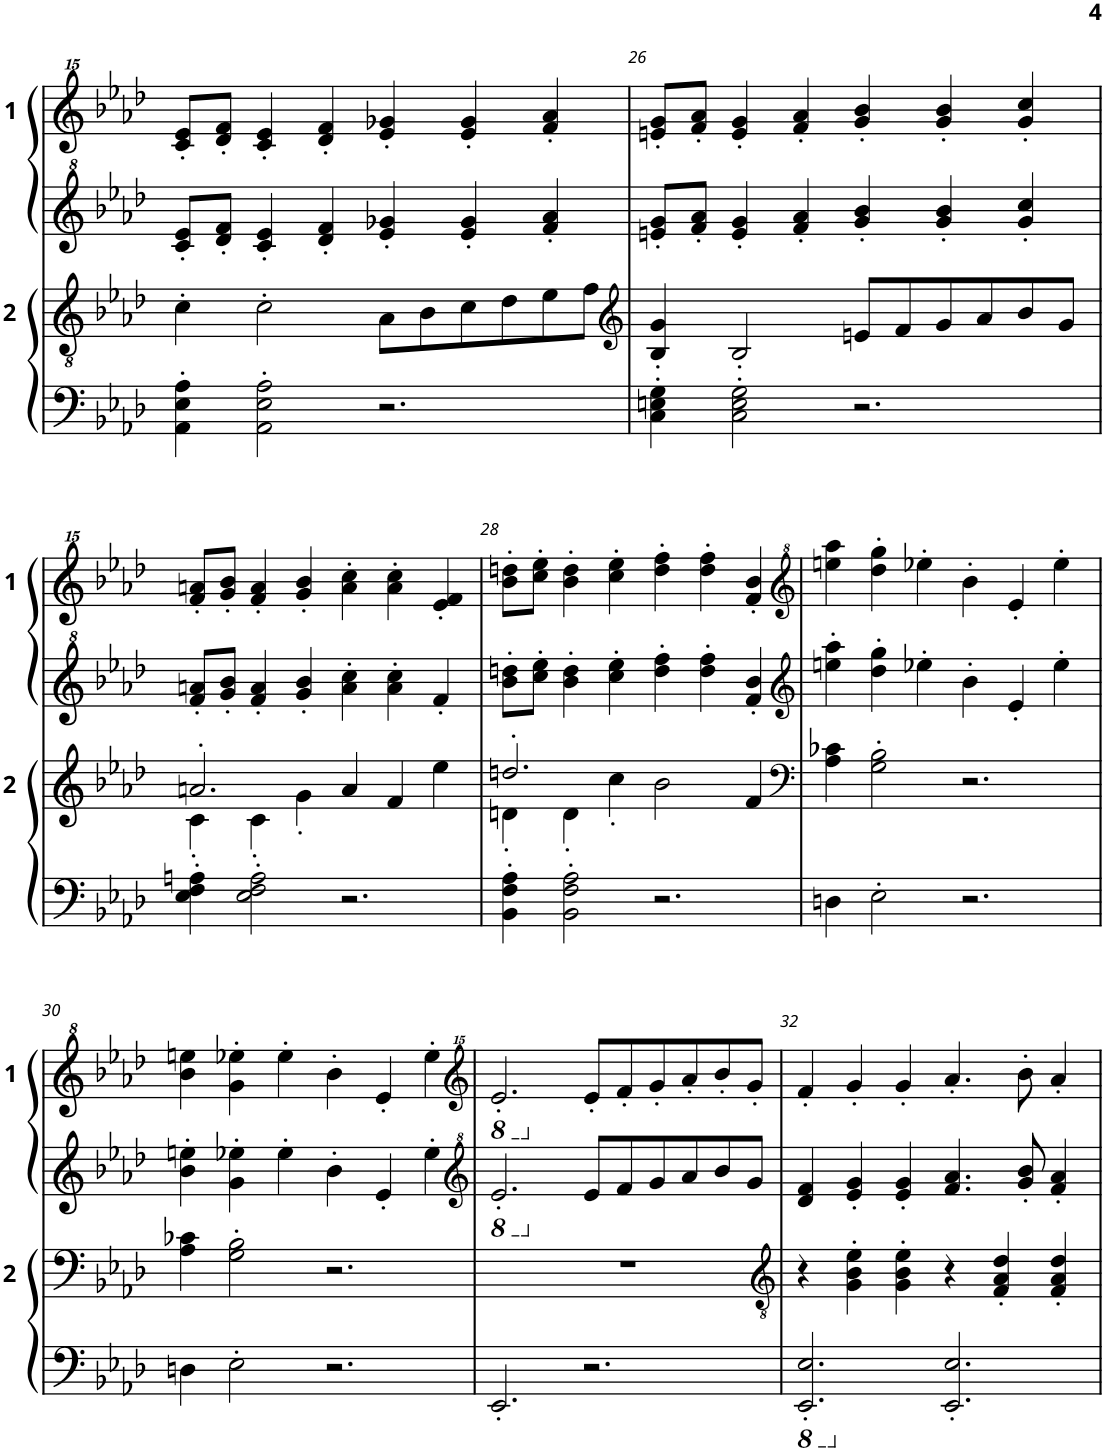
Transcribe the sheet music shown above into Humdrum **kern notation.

**kern	**kern	**kern	**kern
*part4	*part3	*part2	*part1
*staff4	*staff3	*staff2	*staff1
*I"Piano 4	*I"Player 2	*I"Piano 3	*I"Player 1
*I'Pno	*	*I'Pno	*
!!LO:PB:g=z
*clefF4	*clefGv2	*clefG^2	*clefG^^2
*k[b-e-a-d-]	*k[b-e-a-d-]	*k[b-e-a-d-]	*k[b-e-a-d-]
*M6/4	*M6/4	*M6/4	*M6/4
=25	=25	=25	=25
4AA-\' 4E-\' 4A-\'	4c'\	8cc/' 8ee-/'L	8ccc/' 8eee-/'L
.	.	8dd-/' 8ff/'J	8ddd-/' 8fff/'J
2AA-\' 2E-\' 2A-\'	2c'\	4cc/' 4ee-/'	4ccc/' 4eee-/'
.	.	4dd-/' 4ff/'	4ddd-/' 4fff/'
2.r	8A-\L	4ee-/' 4gg-X/'	4eee-/' 4ggg-X/'
.	8B-\	.	.
.	8c\	4ee-/' 4gg-/'	4eee-/' 4ggg-/'
.	8d-\	.	.
.	8e-\	4ff/' 4aa-/'	4fff/' 4aaa-/'
.	8f\J	.	.
=26	=26	=26	=26
*	*clefG2	*	*
4C\' 4En\' 4G\'	4B-/' 4g/'	8een/' 8gg/'L	8eeen/' 8ggg/'L
.	.	8ff/' 8aa-/'J	8fff/' 8aaa-/'J
2C\' 2E\' 2G\'	2B-'/	4ee/' 4gg/'	4eee/' 4ggg/'
.	.	4ff/' 4aa-/'	4fff/' 4aaa-/'
2.r	8en/L	4gg/' 4bb-/'	4ggg/' 4bbb-/'
.	8f/	.	.
.	8g/	4gg/' 4bb-/'	4ggg/' 4bbb-/'
.	8a-/	.	.
.	8b-/	4gg/' 4ccc/'	4ggg/' 4cccc/'
.	8g/J	.	.
!!LO:LB:g=z
=27	=27	=27	=27
*	*^	*	*
4E-\' 4F\' 4An\'	2.an'/	4c'\	8ff/' 8aan/'L	8fff/' 8aaan/'L
.	.	.	8gg/' 8bb-/'J	8ggg/' 8bbb-/'J
2E-\' 2F\' 2A\'	.	4c'\	4ff/' 4aa/'	4fff/' 4aaa/'
.	.	4g'\	4gg/' 4bb-/'	4ggg/' 4bbb-/'
2.r	4a/	2.ryy	4aa\' 4ccc\'	4aaa\' 4cccc\'
.	4f/	.	4aa\' 4ccc\'	4aaa\' 4cccc\'
.	4ee-\	.	4ff'/	4eee-/' 4fff/'
=28	=28	=28	=28	=28
4BB-\' 4F\' 4A-\'	2.ddn'/	4dn'\	8bb-\' 8dddn\'L	8bbb-\' 8ddddn\'L
.	.	.	8ccc\' 8eee-\'J	8cccc\' 8eeee-\'J
2BB-\' 2F\' 2A-\'	.	4d'\	4bb-\' 4ddd\'	4bbb-\' 4dddd\'
.	.	4cc'\	4ccc\' 4eee-\'	4cccc\' 4eeee-\'
2.r	2b-\	2.ryy	4ddd\' 4fff\'	4dddd\' 4ffff\'
.	.	.	4ddd\' 4fff\'	4dddd\' 4ffff\'
.	4f/	.	4ff/' 4bb-/'	4fff/' 4bbb-/'
*	*v	*v	*	*
=29	=29	=29	=29
*	*clefF4	*clefG2	*clefG^2
4Dn\	4A-\ 4c-X\	4een\' 4aa-\'	4eeen\ 4aaa-\
2E-'\	2G\' 2B-\'	4dd-\' 4gg\'	4ddd-\' 4ggg\'
.	.	4ee-X'\	4eee-X'\
2.r	2.r	4b-'\	4bb-'\
.	.	4e-'/	4ee-'/
.	.	4ee-'\	4eee-'\
!!LO:LB:g=z
=30	=30	=30	=30
4Dn\	4A-\ 4c-X\	4b-\' 4een\'	4bb-\ 4eeen\
2E-'\	2G\' 2B-\'	4g\' 4ee-X\'	4gg\' 4eee-X\'
.	.	4ee-'\	4eee-'\
2.r	2.r	4b-'\	4bb-'\
.	.	4e-'/	4ee-'/
.	.	4ee-'\	4eee-'\
=31	=31	=31	=31
*	*	*clefG^2	*clefG^^2
*	*	*8ba	*
*	*	*	*8ba
2.EE-'/	1.r	2.e-'/	2.ee-'/
*	*	*X8ba	*
*	*	*	*X8ba
2.r	.	8ee-/L	8eee-'/L
.	.	8ff/	8fff'/
.	.	8gg/	8ggg'/
.	.	8aa-/	8aaa-'/
.	.	8bb-/	8bbb-'/
.	.	8gg/J	8ggg'/J
=32	=32	=32	=32
*	*clefGv2	*	*
*8ba	*	*	*
2.EEE-/' 2.EE-/'	4r	4dd-/ 4ff/	4fff'/
.	4G\' 4B-\' 4e-\'	4ee-/' 4gg/'	4ggg'/
.	4G\' 4B-\' 4e-\'	4ee-/' 4gg/'	4ggg'/
*X8ba	*	*	*
2.EE-/' 2.E-/'	4r	4.ff/ 4.aa-/	4.aaa-'/
.	4F/' 4A-/' 4d-/'	.	.
.	.	8gg/' 8bb-/'	8bbb-'\
.	4F/' 4A-/' 4d-/'	4ff/' 4aa-/'	4aaa-'/
=	=	=	=
*-	*-	*-	*-
